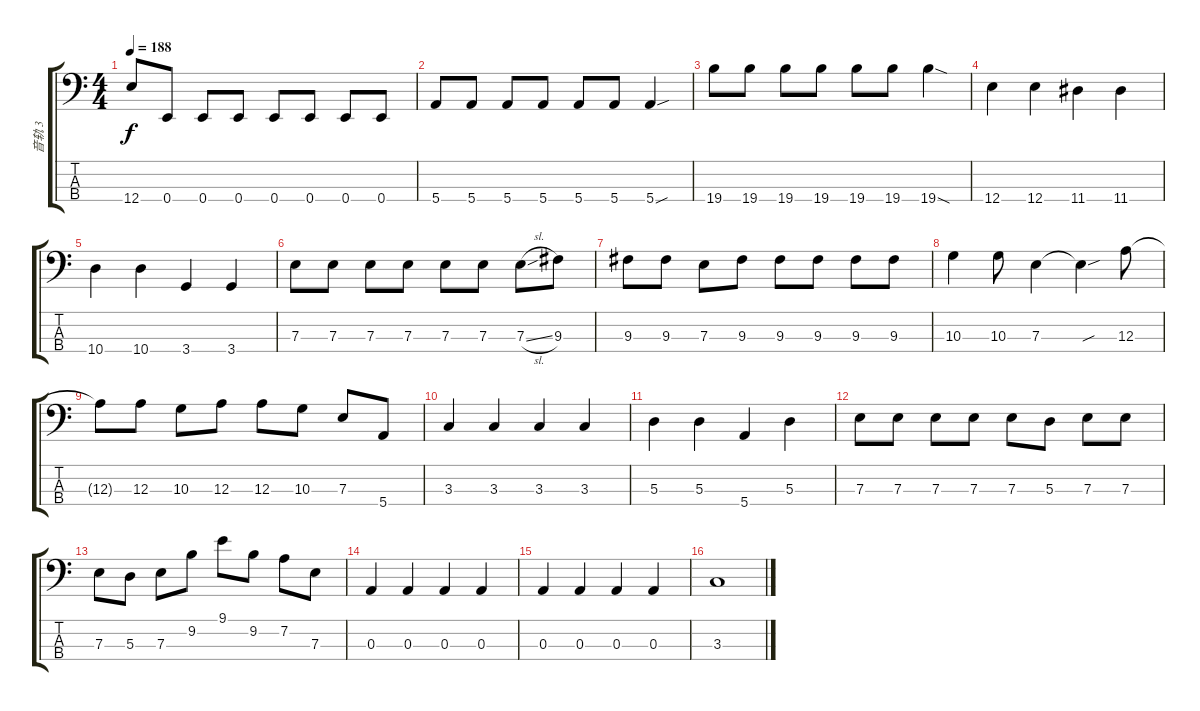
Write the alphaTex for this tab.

\track ("音轨 3" "音轨 3") {instrument electricbassfinger}
\staff {score tabs}
\tuning (G2 D2 A1 E1) {hide}
\ts (4 4)
\tempo 188
\clef f4
\ks c
12.4.8{dy f} 0.4.8 0.4.8 0.4.8 0.4.8 0.4.8 0.4.8 0.4.8 |
5.4.8 5.4.8 5.4.8 5.4.8 5.4.8 5.4.8 5.4{sou}.4 |
19.4.8 19.4.8 19.4.8 19.4.8 19.4.8 19.4.8 19.4{sod}.4 |
12.4.4 12.4.4 11.4.4 11.4.4 |
10.4.4 10.4.4 3.4.4 3.4.4 |
7.3.8 7.3.8 7.3.8 7.3.8 7.3.8 7.3.8 7.3{sl}.8 9.3.8 |
9.3.8 9.3.8 7.3.8 9.3.8 9.3.8 9.3.8 9.3.8 9.3.8 |
10.3.4 10.3.8 7.3.4 7.3{sou t}.4 12.3.8 |
12.3{t}.8 12.3.8 10.3.8 12.3.8 12.3.8 10.3.8 7.3.8 5.4.8 |
3.3.4 3.3.4 3.3.4 3.3.4 |
5.3.4 5.3.4 5.4.4 5.3.4 |
7.3.8 7.3.8 7.3.8 7.3.8 7.3.8 5.3.8 7.3.8 7.3.8 |
7.3.8 5.3.8 7.3.8 9.2.8 9.1.8 9.2.8 7.2.8 7.3.8 |
0.3.4 0.3.4 0.3.4 0.3.4 |
0.3.4 0.3.4 0.3.4 0.3.4 |
3.3.1
